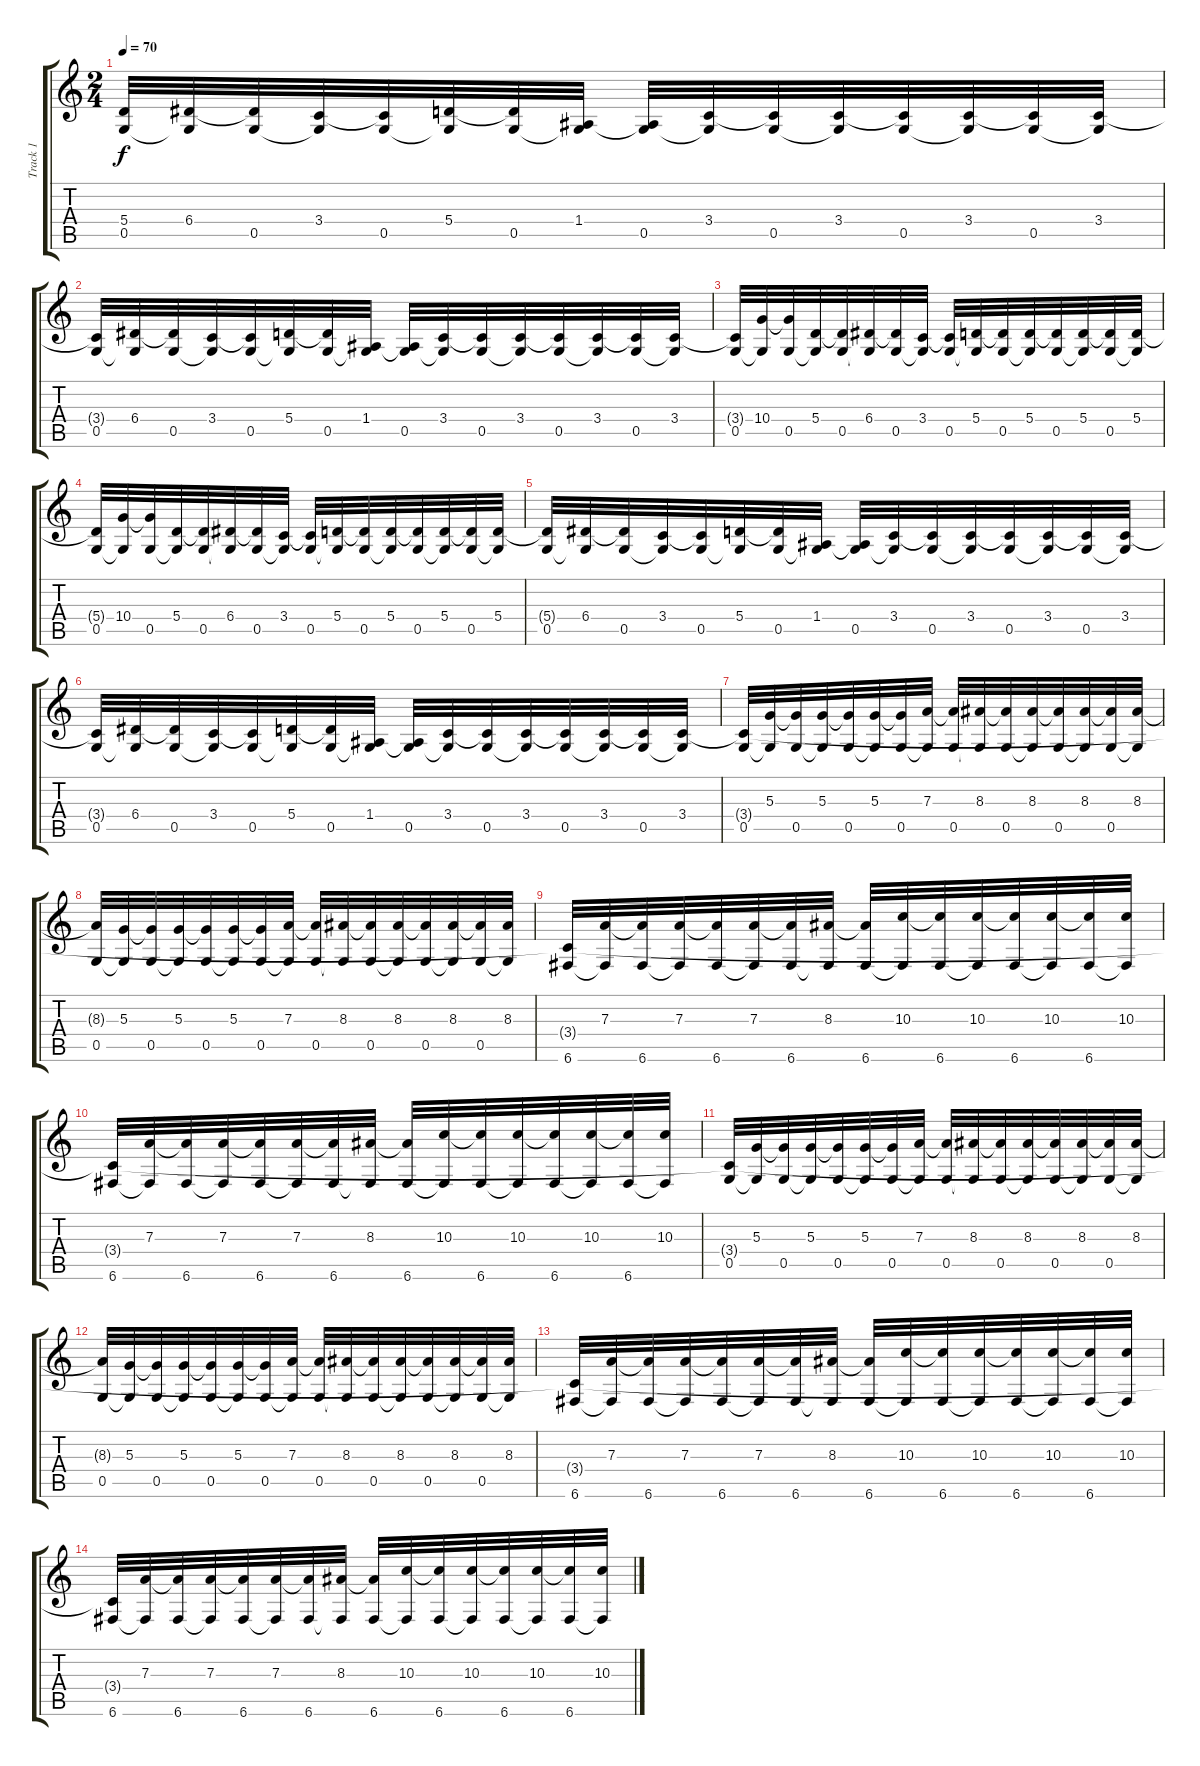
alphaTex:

\track ("Track 1" "Track 1") {instrument acousticguitarsteel}
\staff {score tabs}
\tuning (A3 G3 D3 A2 G2 C2) {hide}
\ts (2 4)
\tempo 70
\clef g2
\ks c
(5.4{t} 0.5).32{dy f} (6.4 0.5{t}).32 (6.4{t} 0.5).32 (3.4 0.5{t}).32 (3.4{t} 0.5).32 (5.4 0.5{t}).32 (5.4{t} 0.5).32 (1.4 0.5{t}).32 (1.4{t} 0.5).32 (3.4 0.5{t}).32 (3.4{t} 0.5).32 (3.4 0.5{t}).32 (3.4{t} 0.5).32 (3.4 0.5{t}).32 (3.4{t} 0.5).32 (3.4 0.5{t}).32 |
(3.4{t} 0.5).32 (6.4 0.5{t}).32 (6.4{t} 0.5).32 (3.4 0.5{t}).32 (3.4{t} 0.5).32 (5.4 0.5{t}).32 (5.4{t} 0.5).32 (1.4 0.5{t}).32 (1.4{t} 0.5).32 (3.4 0.5{t}).32 (3.4{t} 0.5).32 (3.4 0.5{t}).32 (3.4{t} 0.5).32 (3.4 0.5{t}).32 (3.4{t} 0.5).32 (3.4 0.5{t}).32 |
(3.4{t} 0.5).32 (10.4 0.5{t}).32 (10.4{t} 0.5).32 (5.4 0.5{t}).32 (5.4{t} 0.5).32 (6.4 0.5{t}).32 (6.4{t} 0.5).32 (3.4 0.5{t}).32 (3.4{t} 0.5).32 (5.4 0.5{t}).32 (5.4{t} 0.5).32 (5.4 0.5{t}).32 (5.4{t} 0.5).32 (5.4 0.5{t}).32 (5.4{t} 0.5).32 (5.4 0.5{t}).32 |
(5.4{t} 0.5).32 (10.4 0.5{t}).32 (10.4{t} 0.5).32 (5.4 0.5{t}).32 (5.4{t} 0.5).32 (6.4 0.5{t}).32 (6.4{t} 0.5).32 (3.4 0.5{t}).32 (3.4{t} 0.5).32 (5.4 0.5{t}).32 (5.4{t} 0.5).32 (5.4 0.5{t}).32 (5.4{t} 0.5).32 (5.4 0.5{t}).32 (5.4{t} 0.5).32 (5.4 0.5{t}).32 |
(5.4{t} 0.5).32 (6.4 0.5{t}).32 (6.4{t} 0.5).32 (3.4 0.5{t}).32 (3.4{t} 0.5).32 (5.4 0.5{t}).32 (5.4{t} 0.5).32 (1.4 0.5{t}).32 (1.4{t} 0.5).32 (3.4 0.5{t}).32 (3.4{t} 0.5).32 (3.4 0.5{t}).32 (3.4{t} 0.5).32 (3.4 0.5{t}).32 (3.4{t} 0.5).32 (3.4 0.5{t}).32 |
(3.4{t} 0.5).32 (6.4 0.5{t}).32 (6.4{t} 0.5).32 (3.4 0.5{t}).32 (3.4{t} 0.5).32 (5.4 0.5{t}).32 (5.4{t} 0.5).32 (1.4 0.5{t}).32 (1.4{t} 0.5).32 (3.4 0.5{t}).32 (3.4{t} 0.5).32 (3.4 0.5{t}).32 (3.4{t} 0.5).32 (3.4 0.5{t}).32 (3.4{t} 0.5).32 (3.4 0.5{t}).32 |
(3.4{t} 0.5).32 (5.3 0.5{t}).32 (5.3{t} 0.5).32 (5.3 0.5{t}).32 (5.3{t} 0.5).32 (5.3 0.5{t}).32 (5.3{t} 0.5).32 (7.3 0.5{t}).32 (7.3{t} 0.5).32 (8.3 0.5{t}).32 (8.3{t} 0.5).32 (8.3 0.5{t}).32 (8.3{t} 0.5).32 (8.3 0.5{t}).32 (8.3{t} 0.5).32 (8.3 0.5{t}).32 |
(8.3{t} 0.5).32 (5.3 0.5{t}).32 (5.3{t} 0.5).32 (5.3 0.5{t}).32 (5.3{t} 0.5).32 (5.3 0.5{t}).32 (5.3{t} 0.5).32 (7.3 0.5{t}).32 (7.3{t} 0.5).32 (8.3 0.5{t}).32 (8.3{t} 0.5).32 (8.3 0.5{t}).32 (8.3{t} 0.5).32 (8.3 0.5{t}).32 (8.3{t} 0.5).32 (8.3 0.5{t}).32 |
(3.4{t} 6.6).32 (7.3 6.6{t}).32 (7.3{t} 6.6).32 (7.3 6.6{t}).32 (7.3{t} 6.6).32 (7.3 6.6{t}).32 (7.3{t} 6.6).32 (8.3 6.6{t}).32 (8.3{t} 6.6).32 (10.3 6.6{t}).32 (10.3{t} 6.6).32 (10.3 6.6{t}).32 (10.3{t} 6.6).32 (10.3 6.6{t}).32 (10.3{t} 6.6).32 (10.3 6.6{t}).32 |
(3.4{t} 6.6).32 (7.3 6.6{t}).32 (7.3{t} 6.6).32 (7.3 6.6{t}).32 (7.3{t} 6.6).32 (7.3 6.6{t}).32 (7.3{t} 6.6).32 (8.3 6.6{t}).32 (8.3{t} 6.6).32 (10.3 6.6{t}).32 (10.3{t} 6.6).32 (10.3 6.6{t}).32 (10.3{t} 6.6).32 (10.3 6.6{t}).32 (10.3{t} 6.6).32 (10.3 6.6{t}).32 |
(3.4{t} 0.5).32 (5.3 0.5{t}).32 (5.3{t} 0.5).32 (5.3 0.5{t}).32 (5.3{t} 0.5).32 (5.3 0.5{t}).32 (5.3{t} 0.5).32 (7.3 0.5{t}).32 (7.3{t} 0.5).32 (8.3 0.5{t}).32 (8.3{t} 0.5).32 (8.3 0.5{t}).32 (8.3{t} 0.5).32 (8.3 0.5{t}).32 (8.3{t} 0.5).32 (8.3 0.5{t}).32 |
(8.3{t} 0.5).32 (5.3 0.5{t}).32 (5.3{t} 0.5).32 (5.3 0.5{t}).32 (5.3{t} 0.5).32 (5.3 0.5{t}).32 (5.3{t} 0.5).32 (7.3 0.5{t}).32 (7.3{t} 0.5).32 (8.3 0.5{t}).32 (8.3{t} 0.5).32 (8.3 0.5{t}).32 (8.3{t} 0.5).32 (8.3 0.5{t}).32 (8.3{t} 0.5).32 (8.3 0.5{t}).32 |
(3.4{t} 6.6).32 (7.3 6.6{t}).32 (7.3{t} 6.6).32 (7.3 6.6{t}).32 (7.3{t} 6.6).32 (7.3 6.6{t}).32 (7.3{t} 6.6).32 (8.3 6.6{t}).32 (8.3{t} 6.6).32 (10.3 6.6{t}).32 (10.3{t} 6.6).32 (10.3 6.6{t}).32 (10.3{t} 6.6).32 (10.3 6.6{t}).32 (10.3{t} 6.6).32 (10.3 6.6{t}).32 |
(3.4{t} 6.6).32 (7.3 6.6{t}).32 (7.3{t} 6.6).32 (7.3 6.6{t}).32 (7.3{t} 6.6).32 (7.3 6.6{t}).32 (7.3{t} 6.6).32 (8.3 6.6{t}).32 (8.3{t} 6.6).32 (10.3 6.6{t}).32 (10.3{t} 6.6).32 (10.3 6.6{t}).32 (10.3{t} 6.6).32 (10.3 6.6{t}).32 (10.3{t} 6.6).32 (10.3 6.6{t}).32
